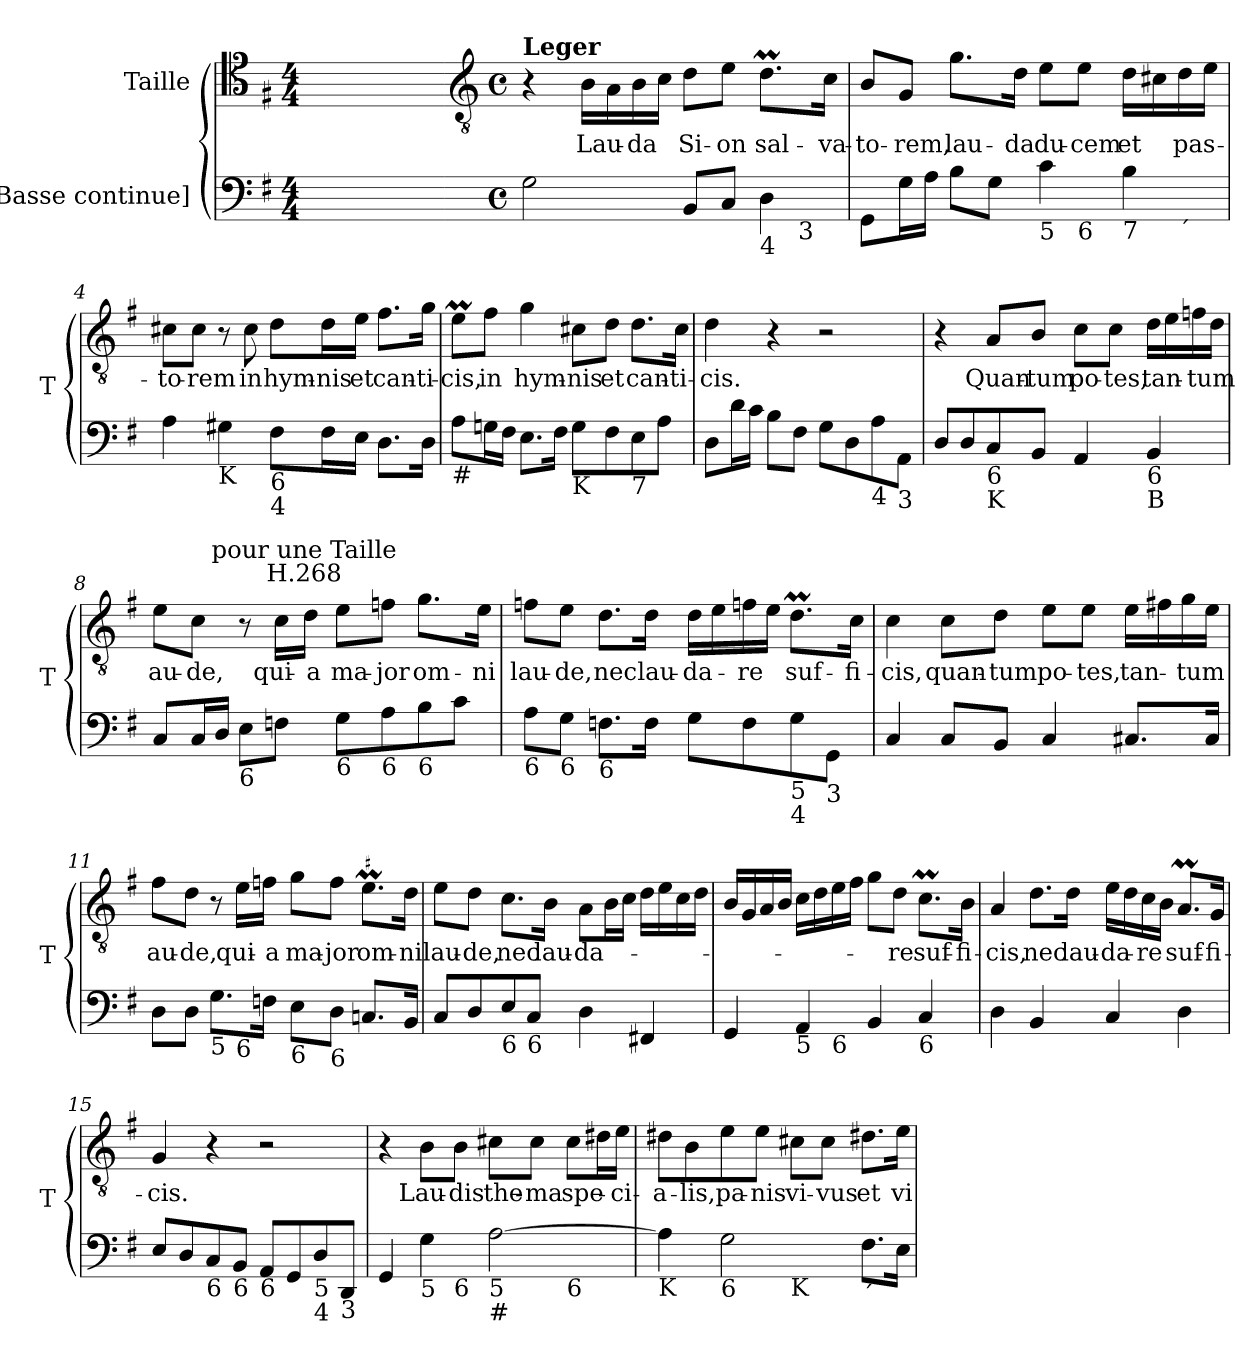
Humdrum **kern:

**kern	**kern	**text
*part2	*part1	*part1
*staff2	*staff1	*staff1
*I"[Basse continue]	*I"Taille	*
*	*I'T	*
*clefF4	*clefC4	*
*	*ITrd7c12	*
*k[f#]	*k[f#]	*
*G:	*G:	*
*M4/4	*M4/4	*
=1	=1	=1
1ryy	1ryy	.
=2-	=2-	=2-
*	*clefGv2	*
*M4/4	*M4/4	*
*met(c)	*met(c)	*
!	!LO:TX:a:B:t=Leger	!
*^	*	*
2G\	2..ryy	4r	.
!	!	!	!LO:LY:b
.	.	16BB\LL	Lau-
.	.	16AA\	.
!	!	!	!LO:LY:b
.	.	16BB\	-da
.	.	16C\JJ	.
!	!	!	!LO:LY:b
8BB/L	.	8D\L	Si-
!	!	!	!LO:LY:b
8C/J	.	8E\J	-on
!LO:TX:b:t=4	!	!	!
!	!	!	!LO:LY:b
4D\	.	8.DM\L	sal-
!	!LO:TX:b:t=3	!	!
.	8ryy	.	.
!	!	!	!LO:LY:b
.	.	16C\Jk	-va-
=3	=3	=3	=3
!	!	!	!LO:LY:b
*	*^	*	*
8GG\L	2ryy	2..ryy	8BB/L	-to-
!	!	!	!	!LO:LY:b
16G\L	.	.	8GG/J	-rem,
16A\JJ	.	.	.	.
!	!	!	!	!LO:LY:b
8B\L	.	.	8.G\L	lau-
8G\J	.	.	.	.
!	!	!	!	!LO:LY:b
.	.	.	16D\Jk	-da
!LO:TX:b:t=5	!	!	!	!
!	!	!	!	!LO:LY:b
4c\	8ryy	.	8E\L	du-
!	!LO:TX:b:t=6	!	!	!
!	!	!	!	!LO:LY:b
.	4.ryy	.	8E\J	-cem
!LO:TX:b:t=7	!	!	!	!
!	!	!	!	!LO:LY:b
4B\	.	.	16D\LL	et
.	.	.	16C#X\	.
!	!	!LO:TX:b:t=´	!	!
!	!	!	!	!LO:LY:b
.	.	8ryy	16D\	pas-
.	.	.	16E\JJ	.
!!LO:LB:g=z
=4	=4	=4	=4	=4
!LO:TX:b:t=#	!	!	!	!
!	!	!	!	!LO:LY:b
*v	*v	*v	*	*
4A\	8C#X\L	-to-
!	!	!LO:LY:b
.	8C#\J	-rem
!LO:TX:b:t=K	!	!
4G#X\	8r	.
!	!	!LO:LY:b
.	8C#\	in
!LO:TX:b:t=6	!	!
!LO:TX:b:t=4	!	!
!	!	!LO:LY:b
8F#\L	8D\L	hym-
!	!	!LO:LY:b
16F#\L	16D\L	-nis
!	!	!LO:LY:b
16E\JJ	16E\JJ	et
!	!	!LO:LY:b
8.D\L	8.F#\L	can-
!	!	!LO:LY:b
16D\Jk	16G\Jk	-ti-
=5	=5	=5
!LO:TX:b:t=#	!	!
!	!	!LO:LY:b
8A\L	8EM\L	-cis,
!	!	!LO:LY:b
16Gn\L	8F#\J	in
16F#\JJ	.	.
!	!	!LO:LY:b
8.E\L	4G\	hym-
16F#\Jk	.	.
!LO:TX:b:t=K	!	!
!	!	!LO:LY:b
8G\L	8C#X\L	-nis
!	!	!LO:LY:b
8F#\	8D\J	et
!LO:TX:b:t=7	!	!
!	!	!LO:LY:b
8E\	8.D\L	can-
8A\J	.	.
!	!	!LO:LY:b
.	16C#\Jk	-ti-
=6	=6	=6
!	!	!LO:LY:b
8D\L	4D\	-cis.
16d\L	.	.
16c\JJ	.	.
8B\L	4r	.
8F#\J	.	.
8G\L	2r	.
8D\	.	.
!LO:TX:b:t=4	!	!
8A\	.	.
!LO:TX:b:t=3	!	!
8AA\J	.	.
!!LO:LB:g=z
=7	=7	=7
8D/L	4r	.
8D/	.	.
!LO:TX:b:t=6	!	!
!LO:TX:b:t=K	!	!
!	!	!LO:LY:b
8C/	8AA/L	Quan-
!	!	!LO:LY:b
8BB/J	8BB/J	-tum
!	!	!LO:LY:b
4AA/	8C\L	po-
!	!	!LO:LY:b
.	8C\J	-tes,
!LO:TX:b:t=6	!	!
!LO:TX:b:t=B	!	!
!	!	!LO:LY:b
4BB/	16D\LL	tan-
.	16E\	.
!	!	!LO:LY:b
.	16Fn\	-tum
.	16D\JJ	.
=8	=8	=8
!	!	!LO:LY:b
8C/L	8E\L	au-
!	!	!LO:LY:b
16C/L	8C\J	-de,
16D/JJ	.	.
!LO:TX:b:t=6	!	!
8E\L	8r	.
!	!	!LO:LY:b
8Fn\J	16C\LL	qui-
!	!LO:TX:a:cj:t=pour une Taille\nH.268	!
!	!	!LO:LY:b
.	16D\JJ	-a
!LO:TX:b:t=6	!	!
!	!	!LO:LY:b
8G\L	8E\L	ma-
!LO:TX:b:t=6	!	!
!	!	!LO:LY:b
8A\	8Fn\J	-jor
!LO:TX:b:t=6	!	!
!	!	!LO:LY:b
8B\	8.G\L	om-
8c\J	.	.
!	!	!LO:LY:b
.	16E\Jk	-ni
=9	=9	=9
!LO:TX:b:t=6	!	!
!	!	!LO:LY:b
8A\L	8Fn\L	lau-
!LO:TX:b:t=6	!	!
!	!	!LO:LY:b
8G\J	8E\J	-de,
!LO:TX:b:t=6	!	!
!	!	!LO:LY:b
8.Fn\L	8.D\L	nec
!	!	!LO:LY:b
16F\Jk	16D\Jk	lau-
!	!	!LO:LY:b
8G\L	16D\LL	-da-
.	16E\	.
!	!	!LO:LY:b
8F\	16Fn\	-re
.	16E\JJ	.
!LO:TX:b:t=5	!	!
!LO:TX:b:t=4	!	!
!	!	!LO:LY:b
8G\	8.DM\L	suf-
!LO:TX:b:t=3	!	!
8GG\J	.	.
!	!	!LO:LY:b
.	16C\Jk	-fi-
!!LO:LB:g=z
=10	=10	=10
!	!	!LO:LY:b
4C/	4C\	-cis,
!	!	!LO:LY:b
8C/L	8C\L	quan-
!	!	!LO:LY:b
8BB/J	8D\J	-tum
!	!	!LO:LY:b
4C/	8E\L	po-
!	!	!LO:LY:b
.	8E\J	-tes,
!	!	!LO:LY:b
8.C#X/L	16E\LL	tan-
.	16F#X\	.
!	!	!LO:LY:b
.	16G\	-tum
16C#/Jk	16E\JJ	.
=11	=11	=11
!	!	!LO:LY:b
*^	*	*
8D\L	4.ryy	8F#\L	au-
!	!	!	!LO:LY:b
8D\J	.	8D\J	-de,
!LO:TX:b:t=5	!	!	!
8.G\L	.	8r	.
!	!LO:TX:b:t=6	!	!
!	!	!	!LO:LY:b
.	2ryy	16E\LL	qui-
!	!	!	!LO:LY:b
16Fn\Jk	.	16Fn\JJ	-a
!LO:TX:b:t=6	!	!	!
!	!	!	!LO:LY:b
8E\L	.	8G\L	ma-
!LO:TX:b:t=6	!	!	!
!	!	!	!LO:LY:b
8D\J	.	8F\J	-jor
!	!	!	!LO:LY:b
8.Cn/L	.	8.EM\L	om-
.	8ryy	.	.
!	!	!	!LO:LY:b
16BB/Jk	.	16D\Jk	-ni
=12	=12	=12	=12
!	!	!	!LO:LY:b
*v	*v	*	*
8C/L	8E\L	lau-
!	!	!LO:LY:b
8D/	8D\J	-de,
!LO:TX:b:t=6	!	!
!	!	!LO:LY:b
8E/	8.C\L	nec
!LO:TX:b:t=6	!	!
8C/J	.	.
!	!	!LO:LY:b
.	16BB\Jk	lau-
!	!	!LO:LY:b
4D\	8AA\L	-da-
.	16BB\L	.
.	16C\JJ	.
4FF#X/	16D\LL	.
.	16E\	.
.	16C\	.
.	16D\JJ	.
!!LO:LB:g=z
=13	=13	=13
*^	*	*
4GG/	4.ryy	16BB/LL	.
.	.	16GG/	.
.	.	16AA/	.
.	.	16BB/JJ	.
!LO:TX:b:t=5	!	!	!
4AA/	.	16C\LL	.
.	.	16D\	.
!	!LO:TX:b:t=6	!	!
.	2ryy	16E\	.
.	.	16F#\JJ	.
4BB/	.	8G\L	.
!	!	!	!LO:LY:b
.	.	8D\J	-re
!LO:TX:b:t=6	!	!	!
!	!	!	!LO:LY:b
4C/	.	8.CM\L	suf-
.	8ryy	.	.
!	!	!	!LO:LY:b
.	.	16BB\Jk	-fi-
=14	=14	=14	=14
!	!	!	!LO:LY:b
*v	*v	*	*
4D\	4AA/	-cis,
!	!	!LO:LY:b
4BB/	8.D\L	nec
!	!	!LO:LY:b
.	16D\Jk	lau-
!	!	!LO:LY:b
4C/	16E\LL	-da-
.	16D\	.
!	!	!LO:LY:b
.	16C\	-re
.	16BB\JJ	.
!	!	!LO:LY:b
4D\	8.AAM/L	suf-
!	!	!LO:LY:b
.	16GG/Jk	-fi-
=15	=15	=15
!	!	!LO:LY:b
8E/L	4GG/	-cis.
8D/	.	.
!LO:TX:b:t=6	!	!
8C/	4r	.
!LO:TX:b:t=6	!	!
8BB/J	.	.
!LO:TX:b:t=6	!	!
8AA/L	2r	.
8GG/	.	.
!LO:TX:b:t=5	!	!
!LO:TX:b:t=4	!	!
8D/	.	.
!LO:TX:b:t=3	!	!
8DD/J	.	.
=16	=16	=16
*^	*	*
*	*^	*	*
4GG/	4.ryy	2.ryy	4r	.
!LO:TX:b:t=5	!	!	!	!
!	!	!	!	!LO:LY:b
4G\	.	.	8BB\L	Lau-
!	!LO:TX:b:t=6	!	!	!
!	!	!	!	!LO:LY:b
.	2ryy	.	8BB\J	-dis
!LO:TX:b:t=5	!	!	!	!
!LO:TX:b:t=#	!	!	!	!
!	!	!	!	!LO:LY:b
[2A\	.	.	8C#X\L	the-
!	!	!	!	!LO:LY:b
.	.	.	8C#\J	-ma
!	!	!LO:TX:b:t=6	!	!
!	!	!	!	!LO:LY:b
.	.	4ryy	8C#\L	spe-
.	8ryy	.	16D#X\L	.
!	!	!	!	!LO:LY:b
.	.	.	16E\JJ	-ci-
!!LO:PB:g=z
=17	=17	=17	=17	=17
!LO:TX:b:t=K	!	!	!	!
!	!	!	!	!LO:LY:b
*	*v	*v	*	*
4A\]	2ryy	8D#X\L	-a-
!	!	!	!LO:LY:b
.	.	8BB\	-lis,
!LO:TX:b:t=6	!	!	!
!	!	!	!LO:LY:b
2G\	.	8E\	pa-
!	!	!	!LO:LY:b
.	.	8E\J	-nis
!	!LO:TX:b:t=K	!	!
!	!	!	!LO:LY:b
.	2ryy	8C#X\L	vi-
!	!	!	!LO:LY:b
.	.	8C#\J	-vus
!LO:TX:b:t=´	!	!	!
!	!	!	!LO:LY:b
8.F#\L	.	8.D#X\L	et
!	!	!	!LO:LY:b
16E\Jk	.	16E\Jk	vi-
*v	*v	*	*
=	=	=
*-	*-	*-
